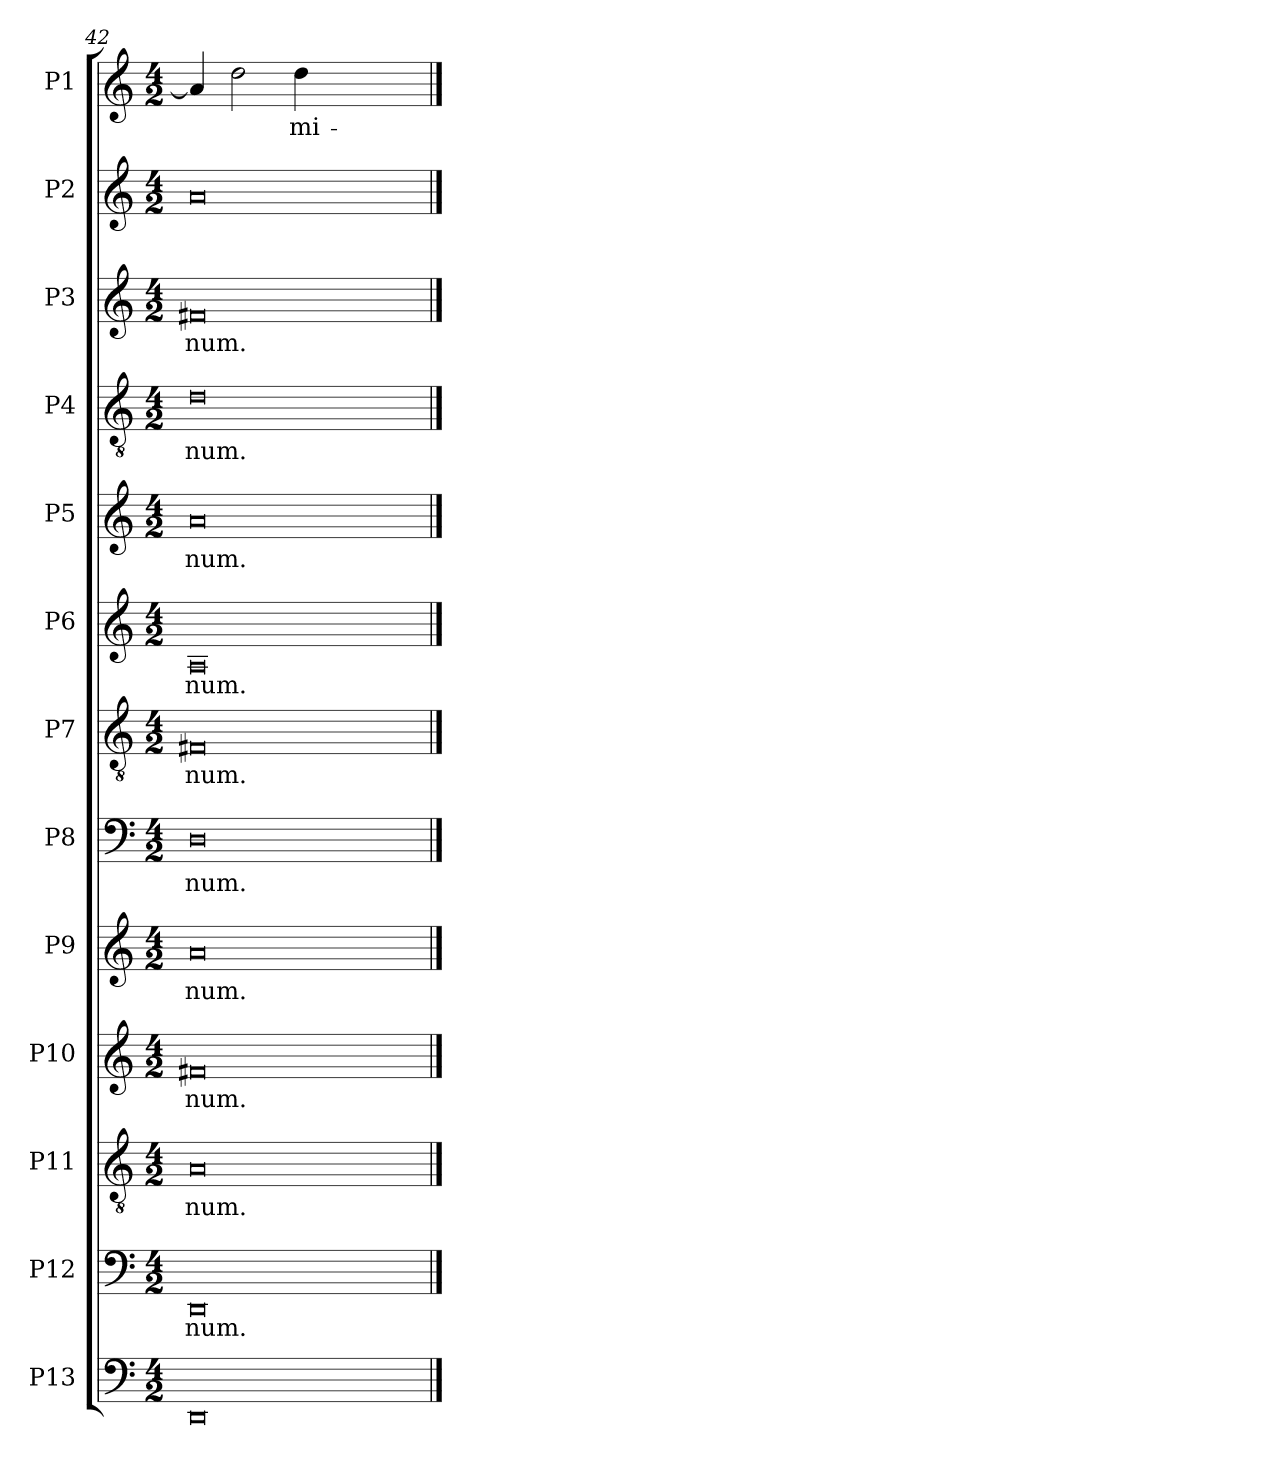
**kern	**kern	**text	**kern	**text	**kern	**text	**kern	**text	**kern	**text	**kern	**text	**kern	**text	**kern	**text	**kern	**text	**kern	**text	**kern	**kern	**text
*part13	*part12	*part12	*part11	*part11	*part10	*part10	*part9	*part9	*part8	*part8	*part7	*part7	*part6	*part6	*part5	*part5	*part4	*part4	*part3	*part3	*part2	*part1	*part1
*staff13	*staff12	*staff12	*staff11	*staff11	*staff10	*staff10	*staff9	*staff9	*staff8	*staff8	*staff7	*staff7	*staff6	*staff6	*staff5	*staff5	*staff4	*staff4	*staff3	*staff3	*staff2	*staff1	*staff1
*I"P13	*I"P12	*	*I"P11	*	*I"P10	*	*I"P9	*	*I"P8	*	*I"P7	*	*I"P6	*	*I"P5	*	*I"P4	*	*I"P3	*	*I"P2	*I"P1	*
*clefF4	*clefF4	*	*clefGv2	*	*clefG2	*	*clefG2	*	*clefF4	*	*clefGv2	*	*clefG2	*	*clefG2	*	*clefGv2	*	*clefG2	*	*clefG2	*clefG2	*
*	*	*	*ITrd7c12	*	*	*	*	*	*	*	*ITrd7c12	*	*	*	*	*	*ITrd7c12	*	*	*	*	*	*
*k[]	*k[]	*	*k[]	*	*k[]	*	*k[]	*	*k[]	*	*k[]	*	*k[]	*	*k[]	*	*k[]	*	*k[]	*	*k[]	*k[]	*
*C:	*C:	*	*C:	*	*C:	*	*C:	*	*C:	*	*C:	*	*C:	*	*C:	*	*C:	*	*C:	*	*C:	*C:	*
*M4/2	*M4/2	*	*M4/2	*	*M4/2	*	*M4/2	*	*M4/2	*	*M4/2	*	*M4/2	*	*M4/2	*	*M4/2	*	*M4/2	*	*M4/2	*M4/2	*
=42	=42	=42	=42	=42	=42	=42	=42	=42	=42	=42	=42	=42	=42	=42	=42	=42	=42	=42	=42	=42	=42	=42	=42
!	!	!LO:LY:b:color=#000000	!	!	!	!	!	!	!	!	!	!	!	!	!	!	!	!	!	!	!	!	!
!	!	!	!	!LO:LY:b:color=#000000	!	!	!	!	!	!	!	!	!	!	!	!	!	!	!	!	!	!	!
!	!	!	!	!	!	!LO:LY:b:color=#000000	!	!	!	!	!	!	!	!	!	!	!	!	!	!	!	!	!
!	!	!	!	!	!	!	!	!LO:LY:b:color=#000000	!	!	!	!	!	!	!	!	!	!	!	!	!	!	!
!	!	!	!	!	!	!	!	!	!	!LO:LY:b:color=#000000	!	!	!	!	!	!	!	!	!	!	!	!	!
!	!	!	!	!	!	!	!	!	!	!	!	!LO:LY:b:color=#000000	!	!	!	!	!	!	!	!	!	!	!
!	!	!	!	!	!	!	!	!	!	!	!	!	!	!LO:LY:b:color=#000000	!	!	!	!	!	!	!	!	!
!	!	!	!	!	!	!	!	!	!	!	!	!	!	!	!	!LO:LY:b:color=#000000	!	!	!	!	!	!	!
!	!	!	!	!	!	!	!	!	!	!	!	!	!	!	!	!	!	!LO:LY:b:color=#000000	!	!	!	!	!
!	!	!	!	!	!	!	!	!	!	!	!	!	!	!	!	!	!	!	!	!LO:LY:b:color=#000000	!	!	!
0DDi	0DDi	-num.	0AAi	-num.	0f#Xi	-num.	0ai	-num.	0Di	-num.	0FF#Xi	-num.	0Ai	-num.	0ai	-num.	0Di	-num.	0f#Xi	-num.	0ai	4ai/]	.
.	.	.	.	.	.	.	.	.	.	.	.	.	.	.	.	.	.	.	.	.	.	2ddi\	.
!	!	!	!	!	!	!	!	!	!	!	!	!	!	!	!	!	!	!	!	!	!	!	!LO:LY:b:color=#000000
.	.	.	.	.	.	.	.	.	.	.	.	.	.	.	.	.	.	.	.	.	.	4ddi\	-mi-
!	!	!	!	!	!	!	!	!	!	!	!	!	!	!	!	!	!	!	!	!	!	!	!LO:LY:b:color=#000000
.	.	.	.	.	.	.	.	.	.	.	.	.	.	.	.	.	.	.	.	.	.	1ddiyy	-num.
==	==	==	==	==	==	==	==	==	==	==	==	==	==	==	==	==	==	==	==	==	==	==	==
*-	*-	*-	*-	*-	*-	*-	*-	*-	*-	*-	*-	*-	*-	*-	*-	*-	*-	*-	*-	*-	*-	*-	*-
